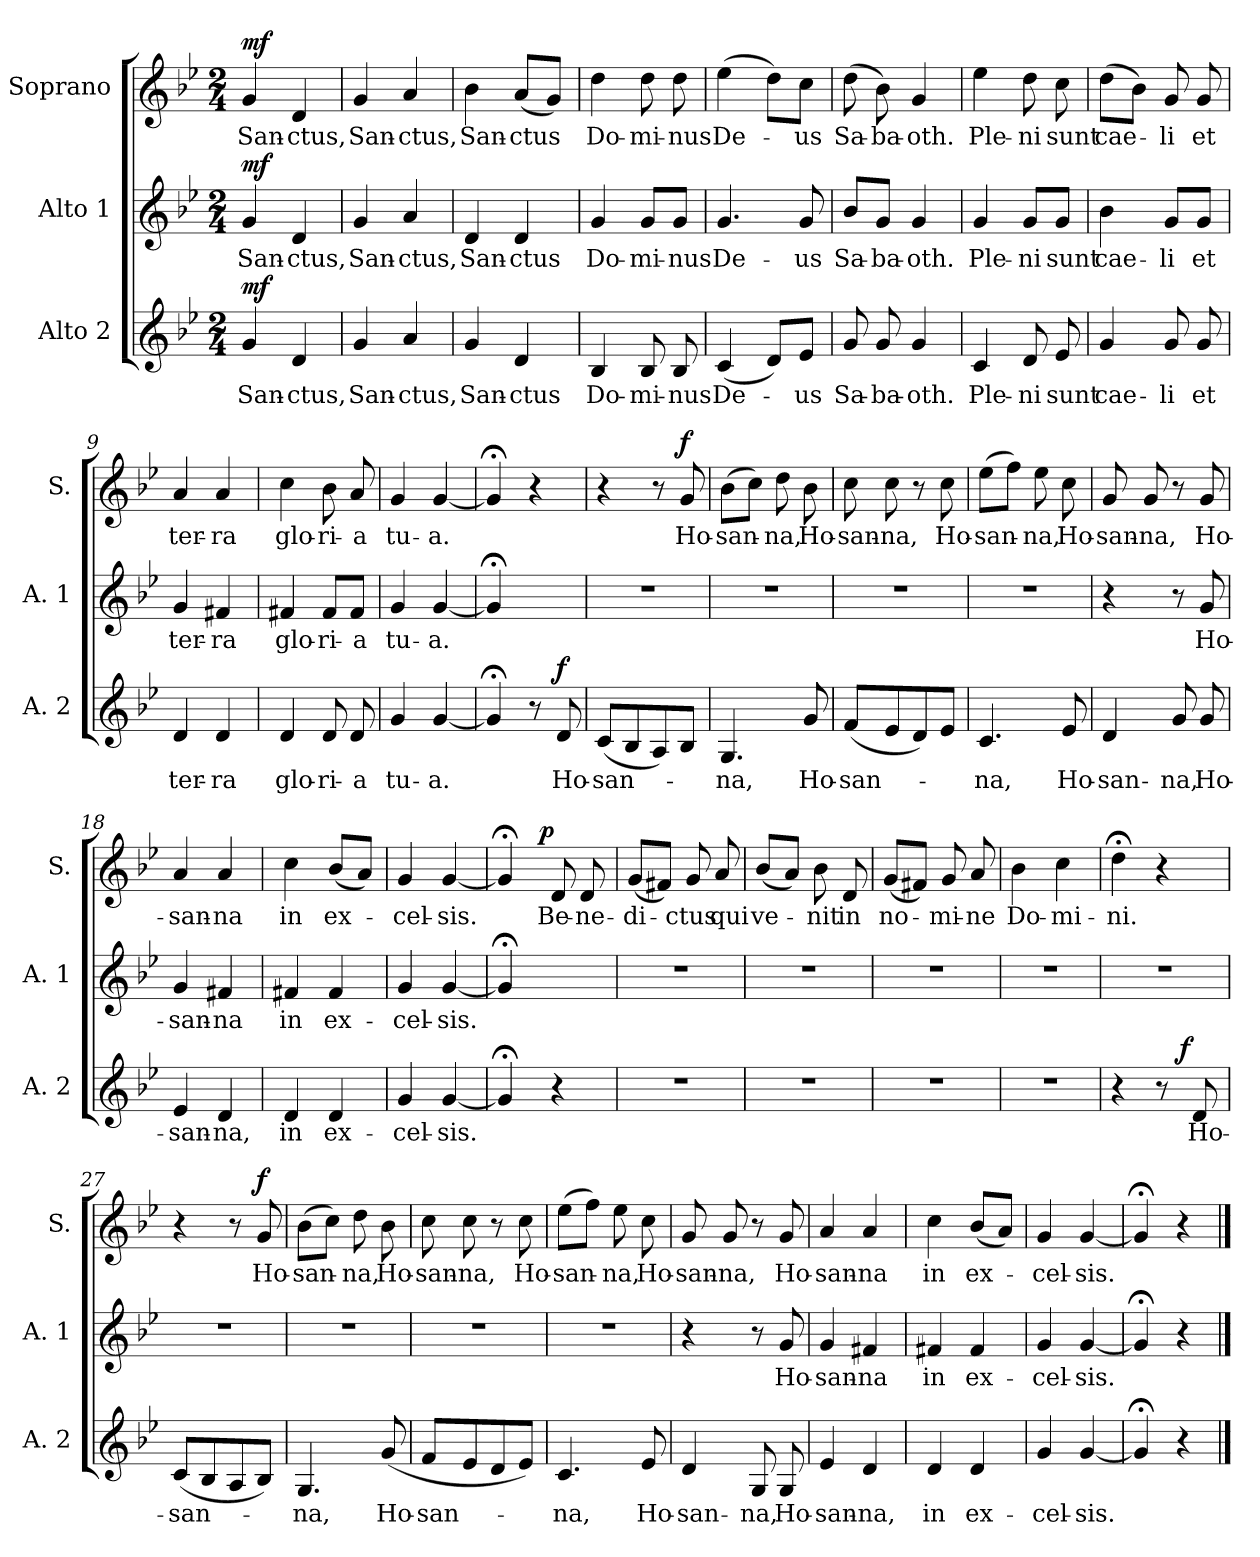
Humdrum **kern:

**kern	**text	**dynam	**kern	**text	**dynam	**kern	**text	**dynam
*part3	*part3	*part3	*part2	*part2	*part2	*part1	*part1	*part1
*staff3	*staff3	*staff3	*staff2	*staff2	*staff2	*staff1	*staff1	*staff1
*I"Alto 2	*	*	*I"Alto 1	*	*	*I"Soprano	*	*
*I'A. 2	*	*	*I'A. 1	*	*	*I'S.	*	*
*clefG2	*	*	*clefG2	*	*	*clefG2	*	*
*k[b-e-]	*	*	*k[b-e-]	*	*	*k[b-e-]	*	*
*B-:	*	*	*B-:	*	*	*B-:	*	*
*M2/4	*	*	*M2/4	*	*	*M2/4	*	*
=1	=1	=1	=1	=1	=1	=1	=1	=1
!	!LO:LY:b	!LO:DY:a	!	!LO:LY:b	!LO:DY:a	!	!LO:LY:b	!LO:DY:a
4g/	San-	mf	4g/	San-	mf	4g/	San-	mf
!	!LO:LY:b	!	!	!LO:LY:b	!	!	!LO:LY:b	!
4d/	-ctus,	.	4d/	-ctus,	.	4d/	-ctus,	.
=2	=2	=2	=2	=2	=2	=2	=2	=2
!	!LO:LY:b	!	!	!LO:LY:b	!	!	!LO:LY:b	!
4g/	San-	.	4g/	San-	.	4g/	San-	.
!	!LO:LY:b	!	!	!LO:LY:b	!	!	!LO:LY:b	!
4a/	-ctus,	.	4a/	-ctus,	.	4a/	-ctus,	.
=3	=3	=3	=3	=3	=3	=3	=3	=3
!	!LO:LY:b	!	!	!LO:LY:b	!	!	!LO:LY:b	!
4g/	San-	.	4d/	San-	.	4b-\	San-	.
!	!LO:LY:b	!	!	!LO:LY:b	!	!	!LO:LY:b	!
4d/	-ctus	.	4d/	-ctus	.	(<8a/L	-ctus	.
.	.	.	.	.	.	8g/J)	.	.
=4	=4	=4	=4	=4	=4	=4	=4	=4
!	!LO:LY:b	!	!	!LO:LY:b	!	!	!LO:LY:b	!
4B-/	Do-	.	4g/	Do-	.	4dd\	Do-	.
!	!LO:LY:b	!	!	!LO:LY:b	!	!	!LO:LY:b	!
8B-/	-mi-	.	8g/L	-mi-	.	8dd\	-mi-	.
!	!LO:LY:b	!	!	!LO:LY:b	!	!	!LO:LY:b	!
8B-/	-nus	.	8g/J	-nus	.	8dd\	-nus	.
=5	=5	=5	=5	=5	=5	=5	=5	=5
!	!LO:LY:b	!	!	!LO:LY:b	!	!	!LO:LY:b	!
(<4c/	De-	.	4.g/	De-	.	(>4ee-\	De-	.
8d/L)	.	.	.	.	.	8dd\L)	.	.
!	!LO:LY:b	!	!	!LO:LY:b	!	!	!LO:LY:b	!
8e-/J	-us	.	8g/	-us	.	8cc\J	-us	.
!!LO:LB:g=z
=6	=6	=6	=6	=6	=6	=6	=6	=6
!	!LO:LY:b	!	!	!LO:LY:b	!	!	!LO:LY:b	!
8g/	Sa-	.	8b-/L	Sa-	.	(>8dd\	Sa-	.
!	!LO:LY:b	!	!	!LO:LY:b	!	!	!LO:LY:b	!
8g/	-ba-	.	8g/J	-ba-	.	8b-\)	-ba-	.
!	!LO:LY:b	!	!	!LO:LY:b	!	!	!LO:LY:b	!
4g/	-oth.	.	4g/	-oth.	.	4g/	-oth.	.
=7	=7	=7	=7	=7	=7	=7	=7	=7
!	!LO:LY:b	!	!	!LO:LY:b	!	!	!LO:LY:b	!
4c/	Ple-	.	4g/	Ple-	.	4ee-\	Ple-	.
!	!LO:LY:b	!	!	!LO:LY:b	!	!	!LO:LY:b	!
8d/	-ni	.	8g/L	-ni	.	8dd\	-ni	.
!	!LO:LY:b	!	!	!LO:LY:b	!	!	!LO:LY:b	!
8e-/	sunt	.	8g/J	sunt	.	8cc\	sunt	.
=8	=8	=8	=8	=8	=8	=8	=8	=8
!	!LO:LY:b	!	!	!LO:LY:b	!	!	!LO:LY:b	!
4g/	cae-	.	4b-\	cae-	.	(>8dd\L	cae-	.
.	.	.	.	.	.	8b-\J)	.	.
!	!LO:LY:b	!	!	!LO:LY:b	!	!	!LO:LY:b	!
8g/	-li	.	8g/L	-li	.	8g/	-li	.
!	!LO:LY:b	!	!	!LO:LY:b	!	!	!LO:LY:b	!
8g/	et	.	8g/J	et	.	8g/	et	.
=9	=9	=9	=9	=9	=9	=9	=9	=9
!	!LO:LY:b	!	!	!LO:LY:b	!	!	!LO:LY:b	!
4d/	ter-	.	4g/	ter-	.	4a/	ter-	.
!	!LO:LY:b	!	!	!LO:LY:b	!	!	!LO:LY:b	!
4d/	-ra	.	4f#X/	-ra	.	4a/	-ra	.
=10	=10	=10	=10	=10	=10	=10	=10	=10
!	!LO:LY:b	!	!	!LO:LY:b	!	!	!LO:LY:b	!
4d/	glo-	.	4f#X/	glo-	.	4cc\	glo-	.
!	!LO:LY:b	!	!	!LO:LY:b	!	!	!LO:LY:b	!
8d/	-ri-	.	8f#/L	-ri-	.	8b-\	-ri-	.
!	!LO:LY:b	!	!	!LO:LY:b	!	!	!LO:LY:b	!
8d/	-a	.	8f#/J	-a	.	8a/	-a	.
!!LO:LB:g=z
=11	=11	=11	=11	=11	=11	=11	=11	=11
!	!LO:LY:b	!	!	!LO:LY:b	!	!	!LO:LY:b	!
4g/	tu-	.	4g/	tu-	.	4g/	tu-	.
!	!LO:LY:b	!	!	!LO:LY:b	!	!	!LO:LY:b	!
[<4g/	-a.	.	[<4g/	-a.	.	[<4g/	-a.	.
=12	=12	=12	=12	=12	=12	=12	=12	=12
4g;/]	.	.	4g;/]	.	.	4g;/]	.	.
8r	.	.	4ryy	.	.	4r	.	.
!	!LO:LY:b	!LO:DY:a	!	!	!	!	!	!
8d/	Ho-	f	.	.	.	.	.	.
=13	=13	=13	=13	=13	=13	=13	=13	=13
!	!LO:LY:b	!	!LO:N:vis=1	!	!	!	!	!
(<8c/L	-san-	.	2r	.	.	4r	.	.
8B-/	.	.	.	.	.	.	.	.
8A/)	.	.	.	.	.	8r	.	.
!	!	!	!	!	!	!	!LO:LY:b	!LO:DY:a
8B-/J	.	.	.	.	.	8g/	Ho-	f
=14	=14	=14	=14	=14	=14	=14	=14	=14
!	!LO:LY:b	!	!LO:N:vis=1	!	!	!	!LO:LY:b	!
4.G/	-na,	.	2r	.	.	(>8b-\L	-san-	.
.	.	.	.	.	.	8cc\J)	.	.
!	!	!	!	!	!	!	!LO:LY:b	!
.	.	.	.	.	.	8dd\	-na,	.
!	!LO:LY:b	!	!	!	!	!	!LO:LY:b	!
8g/	Ho-	.	.	.	.	8b-\	Ho-	.
=15	=15	=15	=15	=15	=15	=15	=15	=15
!	!LO:LY:b	!	!LO:N:vis=1	!	!	!	!LO:LY:b	!
(<8f/L	-san-	.	2r	.	.	8cc\	-san-	.
!	!	!	!	!	!	!	!LO:LY:b	!
8e-/	.	.	.	.	.	8cc\	-na,	.
8d/)	.	.	.	.	.	8r	.	.
!	!	!	!	!	!	!	!LO:LY:b	!
8e-/J	.	.	.	.	.	8cc\	Ho-	.
!!LO:PB:g=z
=16	=16	=16	=16	=16	=16	=16	=16	=16
!	!LO:LY:b	!	!LO:N:vis=1	!	!	!	!LO:LY:b	!
4.c/	-na,	.	2r	.	.	(>8ee-\L	-san-	.
.	.	.	.	.	.	8ff\J)	.	.
!	!	!	!	!	!	!	!LO:LY:b	!
.	.	.	.	.	.	8ee-\	-na,	.
!	!LO:LY:b	!	!	!	!	!	!LO:LY:b	!
8e-/	Ho-	.	.	.	.	8cc\	Ho-	.
=17	=17	=17	=17	=17	=17	=17	=17	=17
!	!LO:LY:b	!	!	!	!	!	!LO:LY:b	!
4d/	-san-	.	4r	.	.	8g/	-san-	.
!	!	!	!	!	!	!	!LO:LY:b	!
.	.	.	.	.	.	8g/	-na,	.
!	!LO:LY:b	!	!	!	!	!	!	!
8g/	-na,	.	8r	.	.	8r	.	.
!	!LO:LY:b	!	!	!LO:LY:b	!	!	!LO:LY:b	!
8g/	Ho-	.	8g/	Ho-	.	8g/	Ho-	.
=18	=18	=18	=18	=18	=18	=18	=18	=18
!	!LO:LY:b	!	!	!LO:LY:b	!	!	!LO:LY:b	!
4e-/	-san-	.	4g/	-san-	.	4a/	-san-	.
!	!LO:LY:b	!	!	!LO:LY:b	!	!	!LO:LY:b	!
4d/	-na,	.	4f#X/	-na	.	4a/	-na	.
=19	=19	=19	=19	=19	=19	=19	=19	=19
!	!LO:LY:b	!	!	!LO:LY:b	!	!	!LO:LY:b	!
4d/	in	.	4f#X/	in	.	4cc\	in	.
!	!LO:LY:b	!	!	!LO:LY:b	!	!	!LO:LY:b	!
4d/	ex-	.	4f#/	ex-	.	(<8b-/L	ex-	.
.	.	.	.	.	.	8a/J)	.	.
=20	=20	=20	=20	=20	=20	=20	=20	=20
!	!LO:LY:b	!	!	!LO:LY:b	!	!	!LO:LY:b	!
4g/	-cel-	.	4g/	-cel-	.	4g/	-cel-	.
!	!LO:LY:b	!	!	!LO:LY:b	!	!	!LO:LY:b	!
[<4g/	-sis.	.	[<4g/	-sis.	.	[<4g/	-sis.	.
!!LO:LB:g=z
=21	=21	=21	=21	=21	=21	=21	=21	=21
*	*	*	*	*	*	*^	*	*
4g;/]	.	.	4g;/]	.	.	4g;/]	8..ryy	.	.
!	!	!	!	!	!	!	!	!	!LO:DY:a
.	.	.	.	.	.	.	4ryy	.	p
!	!	!	!	!	!	!	!	!LO:LY:b	!
4r	.	.	4ryy	.	.	8d/	.	Be-	.
!	!	!	!	!	!	!	!	!LO:LY:b	!
.	.	.	.	.	.	8d/	.	-ne-	.
.	.	.	.	.	.	.	32ryy	.	.
=22	=22	=22	=22	=22	=22	=22	=22	=22	=22
!LO:N:vis=1	!	!	!LO:N:vis=1	!	!	!	!	!LO:LY:b	!
*	*	*	*	*	*	*v	*v	*	*
2r	.	.	2r	.	.	(<8g/L	-di-	.
.	.	.	.	.	.	8f#X/J)	.	.
!	!	!	!	!	!	!	!LO:LY:b	!
.	.	.	.	.	.	8g/	-ctus	.
!	!	!	!	!	!	!	!LO:LY:b	!
.	.	.	.	.	.	8a/	qui	.
=23	=23	=23	=23	=23	=23	=23	=23	=23
!LO:N:vis=1	!	!	!LO:N:vis=1	!	!	!	!LO:LY:b	!
2r	.	.	2r	.	.	(<8b-/L	ve-	.
.	.	.	.	.	.	8a/J)	.	.
!	!	!	!	!	!	!	!LO:LY:b	!
.	.	.	.	.	.	8b-\	-nit	.
!	!	!	!	!	!	!	!LO:LY:b	!
.	.	.	.	.	.	8d/	in	.
=24	=24	=24	=24	=24	=24	=24	=24	=24
!LO:N:vis=1	!	!	!LO:N:vis=1	!	!	!	!LO:LY:b	!
2r	.	.	2r	.	.	(<8g/L	no-	.
.	.	.	.	.	.	8f#X/J)	.	.
!	!	!	!	!	!	!	!LO:LY:b	!
.	.	.	.	.	.	8g/	-mi-	.
!	!	!	!	!	!	!	!LO:LY:b	!
.	.	.	.	.	.	8a/	-ne	.
=25	=25	=25	=25	=25	=25	=25	=25	=25
!LO:N:vis=1	!	!	!LO:N:vis=1	!	!	!	!LO:LY:b	!
2r	.	.	2r	.	.	4b-\	Do-	.
!	!	!	!	!	!	!	!LO:LY:b	!
.	.	.	.	.	.	4cc\	-mi-	.
!!LO:LB:g=z
=26	=26	=26	=26	=26	=26	=26	=26	=26
!	!	!	!LO:N:vis=1	!	!	!	!LO:LY:b	!
*^	*	*	*	*	*	*	*	*
4r	4ryy	.	.	2r	.	.	4dd;<\	-ni.	.
8r	16.ryy	.	.	.	.	.	4r	.	.
!	!	!	!LO:DY:a	!	!	!	!	!	!
.	8ryy	.	f	.	.	.	.	.	.
!	!	!LO:LY:b	!	!	!	!	!	!	!
8d/	.	Ho-	.	.	.	.	.	.	.
.	32ryy	.	.	.	.	.	.	.	.
=27	=27	=27	=27	=27	=27	=27	=27	=27	=27
!	!	!LO:LY:b	!	!LO:N:vis=1	!	!	!	!	!
*v	*v	*	*	*	*	*	*	*	*
(<8c/L	-san-	.	2r	.	.	4r	.	.
8B-/	.	.	.	.	.	.	.	.
8A/	.	.	.	.	.	8r	.	.
!	!	!	!	!	!	!	!LO:LY:b	!LO:DY:a
8B-/J)	.	.	.	.	.	8g/	Ho-	f
=28	=28	=28	=28	=28	=28	=28	=28	=28
!	!LO:LY:b	!	!LO:N:vis=1	!	!	!	!LO:LY:b	!
4.G/	-na,	.	2r	.	.	(>8b-\L	-san-	.
.	.	.	.	.	.	8cc\J)	.	.
!	!	!	!	!	!	!	!LO:LY:b	!
.	.	.	.	.	.	8dd\	-na,	.
!	!LO:LY:b	!	!	!	!	!	!LO:LY:b	!
(<8g/	Ho-	.	.	.	.	8b-\	Ho-	.
=29	=29	=29	=29	=29	=29	=29	=29	=29
!	!LO:LY:b	!	!LO:N:vis=1	!	!	!	!LO:LY:b	!
8f/L	-san-	.	2r	.	.	8cc\	-san-	.
!	!	!	!	!	!	!	!LO:LY:b	!
8e-/	.	.	.	.	.	8cc\	-na,	.
8d/	.	.	.	.	.	8r	.	.
!	!	!	!	!	!	!	!LO:LY:b	!
8e-/J)	.	.	.	.	.	8cc\	Ho-	.
=30	=30	=30	=30	=30	=30	=30	=30	=30
!	!LO:LY:b	!	!LO:N:vis=1	!	!	!	!LO:LY:b	!
4.c/	-na,	.	2r	.	.	(>8ee-\L	-san-	.
.	.	.	.	.	.	8ff\J)	.	.
!	!	!	!	!	!	!	!LO:LY:b	!
.	.	.	.	.	.	8ee-\	-na,	.
!	!LO:LY:b	!	!	!	!	!	!LO:LY:b	!
8e-/	Ho-	.	.	.	.	8cc\	Ho-	.
!!LO:LB:g=z
=31	=31	=31	=31	=31	=31	=31	=31	=31
!	!LO:LY:b	!	!	!	!	!	!LO:LY:b	!
4d/	-san-	.	4r	.	.	8g/	-san-	.
!	!	!	!	!	!	!	!LO:LY:b	!
.	.	.	.	.	.	8g/	-na,	.
!	!LO:LY:b	!	!	!	!	!	!	!
8G/	-na,	.	8r	.	.	8r	.	.
!	!LO:LY:b	!	!	!LO:LY:b	!	!	!LO:LY:b	!
8G/	Ho-	.	8g/	Ho-	.	8g/	Ho-	.
=32	=32	=32	=32	=32	=32	=32	=32	=32
!	!LO:LY:b	!	!	!LO:LY:b	!	!	!LO:LY:b	!
4e-/	-san-	.	4g/	-san-	.	4a/	-san-	.
!	!LO:LY:b	!	!	!LO:LY:b	!	!	!LO:LY:b	!
4d/	-na,	.	4f#X/	-na	.	4a/	-na	.
=33	=33	=33	=33	=33	=33	=33	=33	=33
!	!LO:LY:b	!	!	!LO:LY:b	!	!	!LO:LY:b	!
4d/	in	.	4f#X/	in	.	4cc\	in	.
!	!LO:LY:b	!	!	!LO:LY:b	!	!	!LO:LY:b	!
4d/	ex-	.	4f#/	ex-	.	(<8b-/L	ex-	.
.	.	.	.	.	.	8a/J)	.	.
=34	=34	=34	=34	=34	=34	=34	=34	=34
!	!LO:LY:b	!	!	!LO:LY:b	!	!	!LO:LY:b	!
4g/	-cel-	.	4g/	-cel-	.	4g/	-cel-	.
!	!LO:LY:b	!	!	!LO:LY:b	!	!	!LO:LY:b	!
[<4g/	-sis.	.	[<4g/	-sis.	.	[<4g/	-sis.	.
=35	=35	=35	=35	=35	=35	=35	=35	=35
4g;/]	.	.	4g;/]	.	.	4g;/]	.	.
4r	.	.	4r	.	.	4r	.	.
==	==	==	==	==	==	==	==	==
*-	*-	*-	*-	*-	*-	*-	*-	*-
